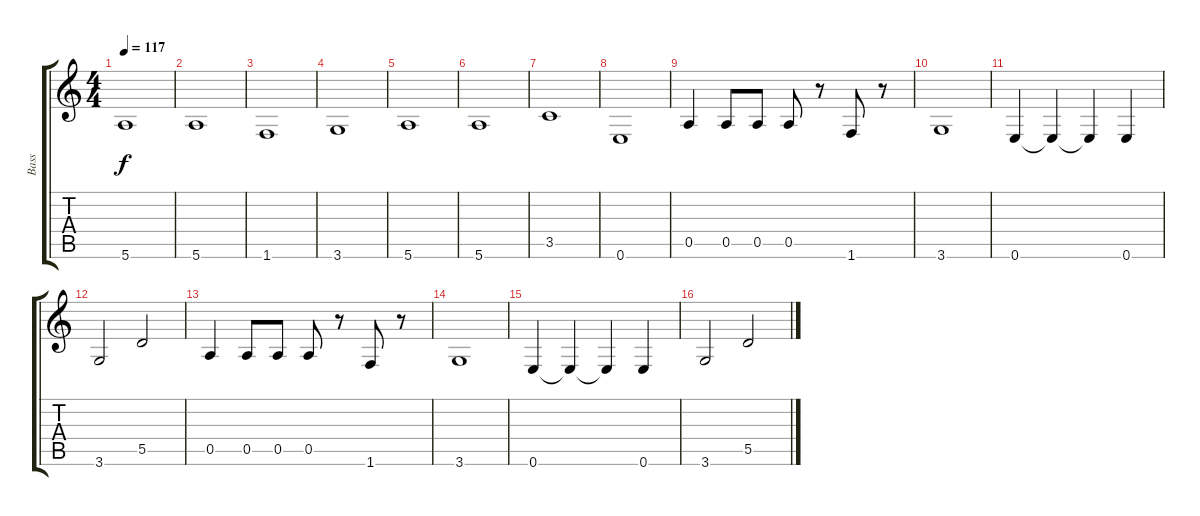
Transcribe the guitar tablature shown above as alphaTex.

\track ("Bass" "Bass") {instrument electricbasspick}
\staff {score tabs}
\tuning (E4 B3 G3 D3 A2 E2) {hide}
\ts (4 4)
\tempo 117
\clef g2
\ks c
5.6.1{dy f} |
5.6.1 |
1.6.1 |
3.6.1 |
5.6.1 |
5.6.1 |
3.5.1 |
0.6.1 |
0.5.4 0.5.8 0.5.8 0.5.8 r.8 1.6.8 r.8 |
3.6.1 |
0.6.4 0.6{t}.4 0.6{t}.4 0.6.4 |
3.6.2 5.5.2 |
0.5.4 0.5.8 0.5.8 0.5.8 r.8 1.6.8 r.8 |
3.6.1 |
0.6.4 0.6{t}.4 0.6{t}.4 0.6.4 |
3.6.2 5.5.2
